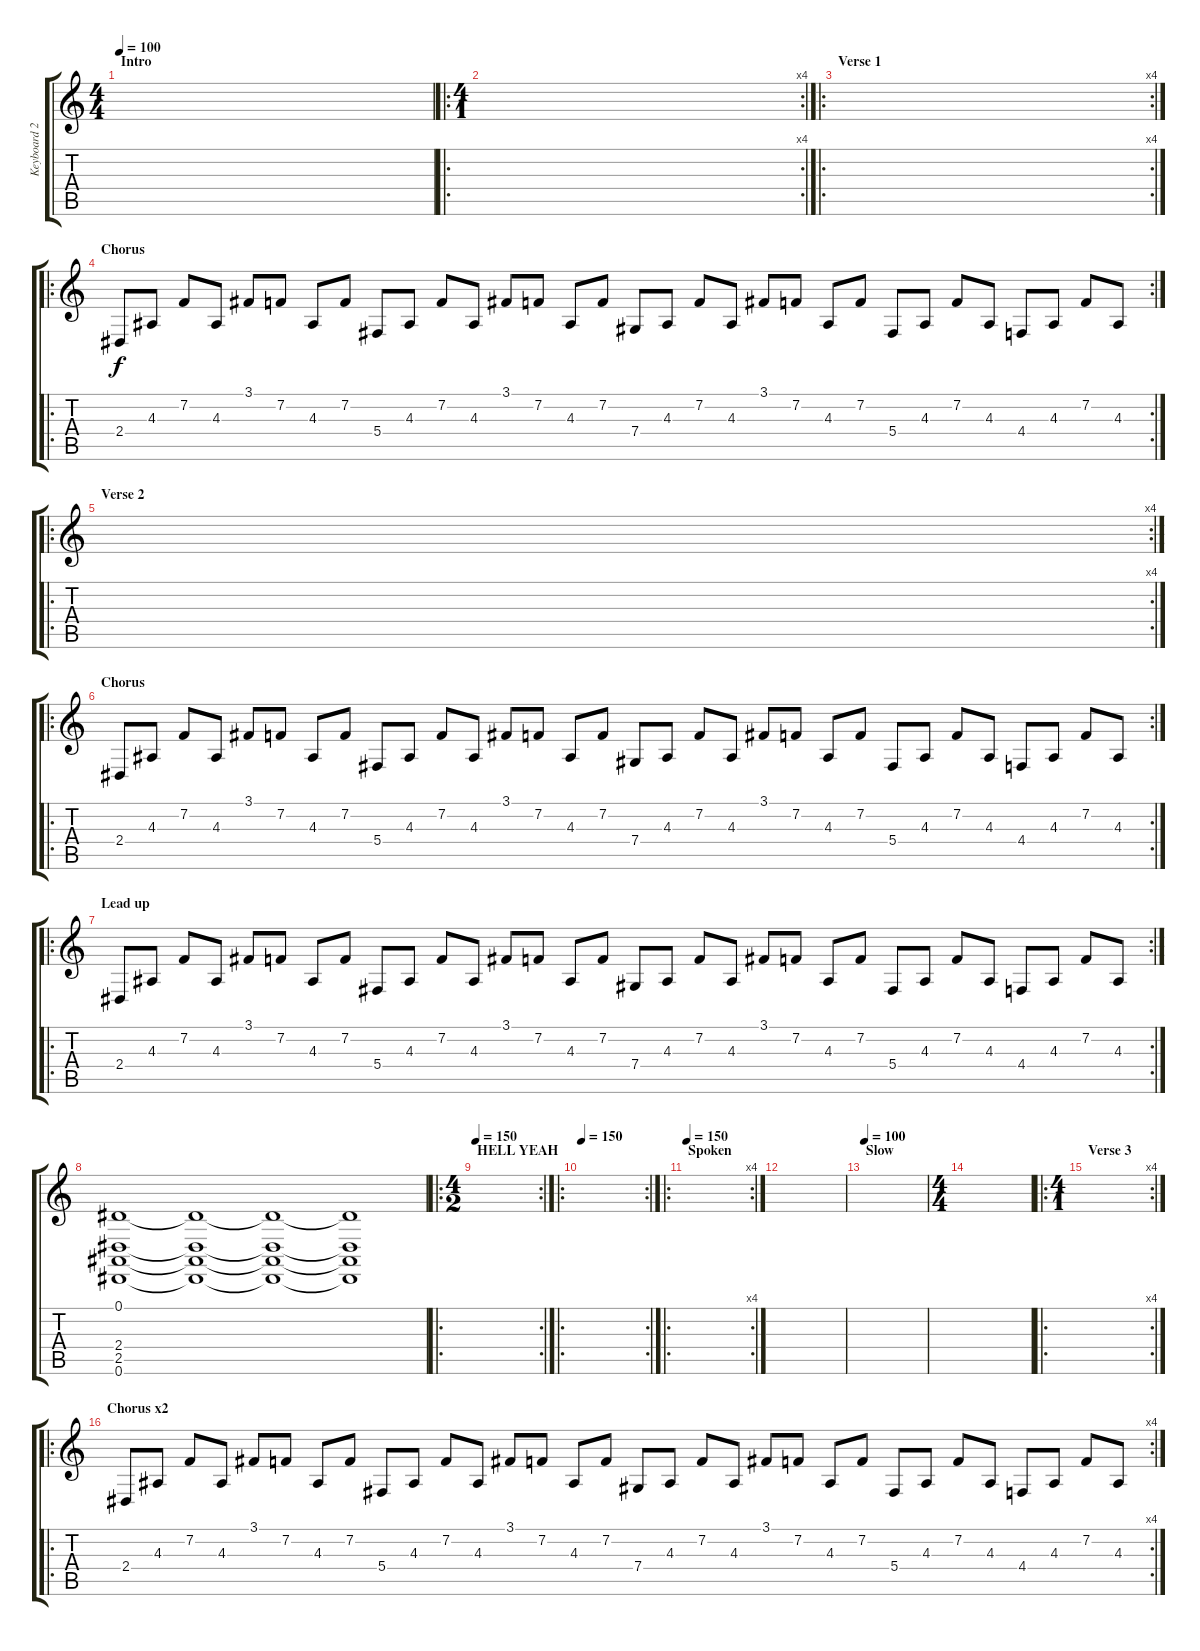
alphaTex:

\track ("Keyboard 2" "Keyboard 2") {instrument churchorgan}
\staff {score tabs}
\tuning (Eb4 Bb3 Gb3 Db3 Ab2 Eb2) {hide}
\ts (4 4)
\section ("" "Intro")
\tempo 100
\clef g2
\ks c
|
\ro
\rc 4
\ts (4 1)
|
\ro
\rc 4
\section ("" "Verse 1")
|
\ro
\rc 2
\section ("" "Chorus")
2.4.8 4.3.8 7.2.8 4.3.8 3.1.8 7.2.8 4.3.8 7.2.8 5.4.8 4.3.8 7.2.8 4.3.8 3.1.8 7.2.8 4.3.8 7.2.8 7.4.8 4.3.8 7.2.8 4.3.8 3.1.8 7.2.8 4.3.8 7.2.8 5.4.8 4.3.8 7.2.8 4.3.8 4.4.8 4.3.8 7.2.8 4.3.8 |
\ro
\rc 4
\section ("" "Verse 2")
|
\ro
\rc 2
\section ("" "Chorus")
2.4.8 4.3.8 7.2.8 4.3.8 3.1.8 7.2.8 4.3.8 7.2.8 5.4.8 4.3.8 7.2.8 4.3.8 3.1.8 7.2.8 4.3.8 7.2.8 7.4.8 4.3.8 7.2.8 4.3.8 3.1.8 7.2.8 4.3.8 7.2.8 5.4.8 4.3.8 7.2.8 4.3.8 4.4.8 4.3.8 7.2.8 4.3.8 |
\ro
\rc 2
\section ("" "Lead up")
2.4.8 4.3.8 7.2.8 4.3.8 3.1.8 7.2.8 4.3.8 7.2.8 5.4.8 4.3.8 7.2.8 4.3.8 3.1.8 7.2.8 4.3.8 7.2.8 7.4.8 4.3.8 7.2.8 4.3.8 3.1.8 7.2.8 4.3.8 7.2.8 5.4.8 4.3.8 7.2.8 4.3.8 4.4.8 4.3.8 7.2.8 4.3.8 |
(0.1 2.4 2.5 0.6).1 (0.1{t} 2.4{t} 2.5{t} 0.6{t}).1 (0.1{t} 2.4{t} 2.5{t} 0.6{t}).1 (0.1{t} 2.4{t} 2.5{t} 0.6{t}).1 |
\ro
\rc 2
\ts (4 2)
\section ("" "HELL YEAH")
\tempo 150
|
\ro
\rc 2
\tempo 150
|
\ro
\rc 4
\section ("" "Spoken")
\tempo 150
|
|
\section ("" "Slow")
\tempo 100
|
\ts (4 4)
|
\ro
\rc 4
\ts (4 1)
\section ("" "Verse 3")
|
\ro
\rc 4
\section ("" "Chorus x2")
2.4.8 4.3.8 7.2.8 4.3.8 3.1.8 7.2.8 4.3.8 7.2.8 5.4.8 4.3.8 7.2.8 4.3.8 3.1.8 7.2.8 4.3.8 7.2.8 7.4.8 4.3.8 7.2.8 4.3.8 3.1.8 7.2.8 4.3.8 7.2.8 5.4.8 4.3.8 7.2.8 4.3.8 4.4.8 4.3.8 7.2.8 4.3.8
